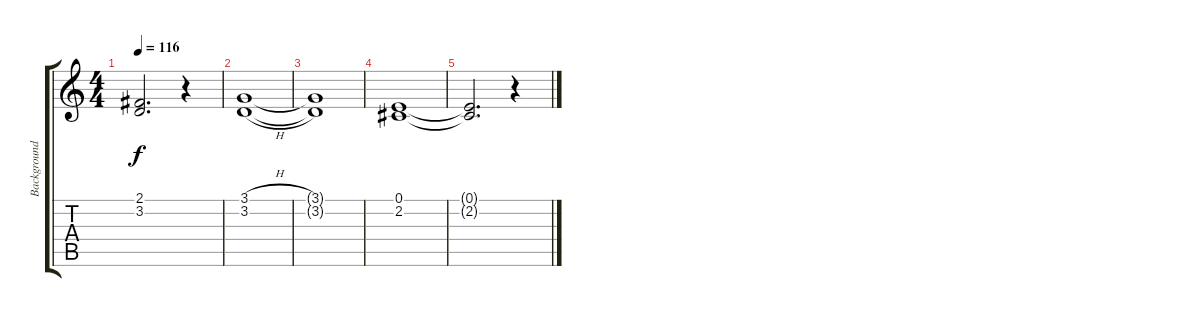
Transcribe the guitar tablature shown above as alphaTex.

\track ("Background Vocals" "Background") {instrument voiceoohs}
\staff {score tabs}
\tuning (E4 B3 G3 D3 A2 E2) {hide}
\ts (4 4)
\tempo 116
\clef g2
\ks c
(2.1{t} 3.2{t}).2{d dy f} r.4 |
(3.1{h} 3.2{h}).1 |
(3.1{t} 3.2{t}).1 |
(0.1 2.2).1 |
(0.1{t} 2.2{t}).2{d} r.4
